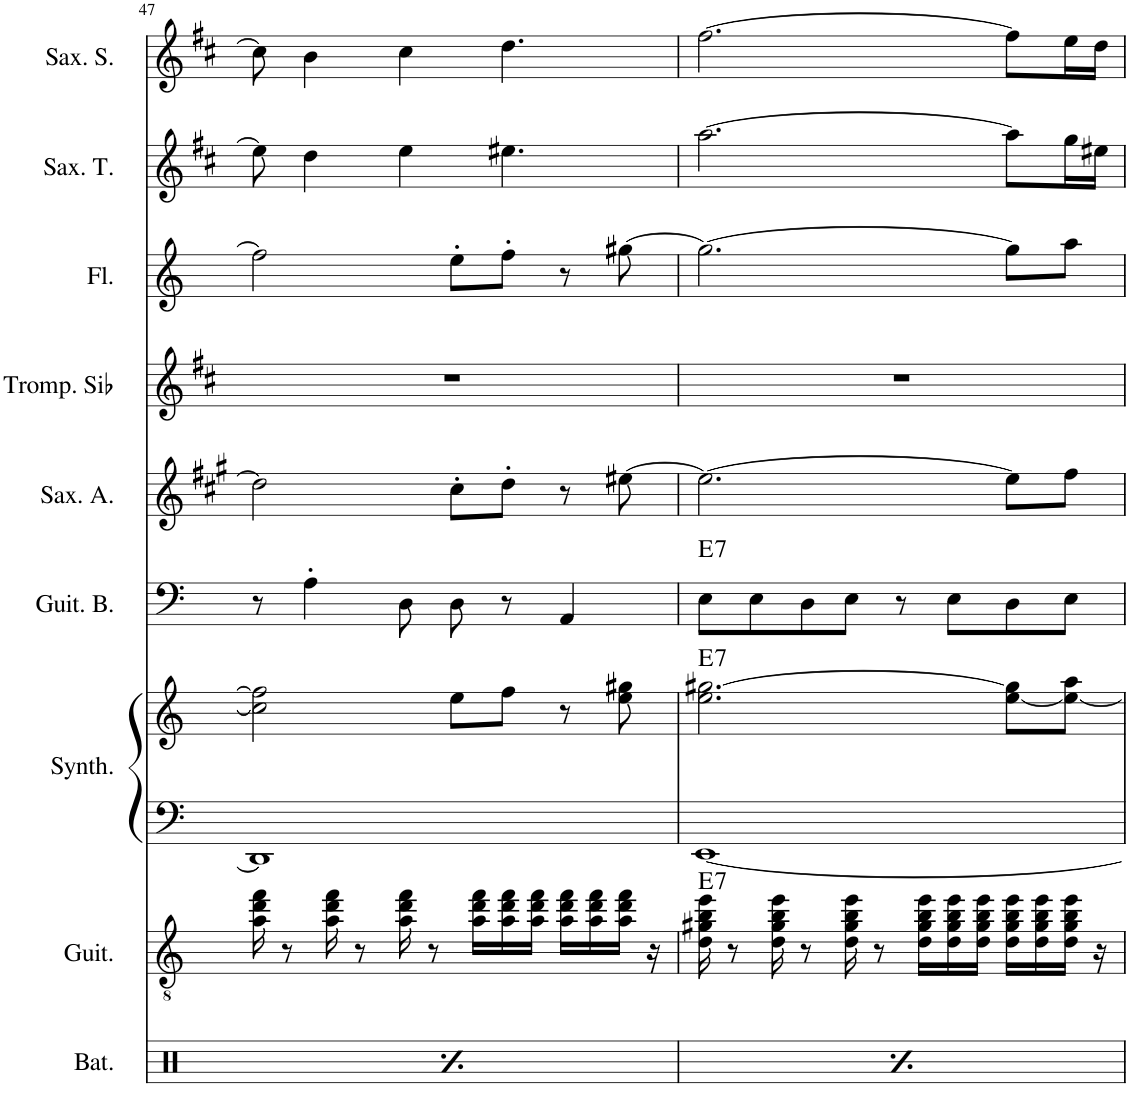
**kern	**kern	**harte	**kern	**kern	**harte	**kern	**harte	**kern	**kern	**kern	**kern	**kern
*part9	*part8	*part8	*part7	*part7	*part7	*part6	*part6	*part5	*part4	*part3	*part2	*part1
*staff10	*staff9	*	*staff8	*staff7	*	*staff6	*	*staff5	*staff4	*staff3	*staff2	*staff1
*I"Batterie	*I"Guitare Classique	*	*I"Synthétiseur d'instruments à cordes	*	*	*I"Guitare Basse	*	*I"Saxophone Alto	*I"Trompette en Sib	*I"Flûte	*I"Saxophone Ténor	*I"Saxophone Soprano
*I'Bat.	*I'Guit.	*	*I'Synth.	*	*	*I'Guit. B.	*	*I'Sax. A.	*I'Tromp. Sib	*I'Fl.	*I'Sax. T.	*I'Sax. S.
!!LO:PB:g=z
*clefX	*clefGv2	*	*clefF4	*clefG2	*	*clefF4	*	*clefG2	*clefG2	*clefG2	*clefG2	*clefG2
*	*	*	*	*	*	*Trd7c12	*	*Trd5c9	*Trd1c2	*	*Trd8c14	*Trd1c2
*k[]	*k[]	*	*k[]	*k[]	*	*k[]	*	*k[f#c#g#]	*k[f#c#]	*k[]	*k[f#c#]	*k[f#c#]
*M4/4	*M4/4	*	*M4/4	*M4/4	*	*M4/4	*	*M4/4	*M4/4	*M4/4	*M4/4	*M4/4
=47	=47	=47	=47	=47	=47	=47	=47	=47	=47	=47	=47	=47
*^	*	*	*	*	*	*	*	*	*	*	*	*
16Rgg/LL	4Rf\	16a\ 16dd\ 16ff\	.	1DD]	2cc\] 2ff\]	.	8r	.	2dd\]	1r	2ff\]	8ee\]	8cc#\]
16Rgg/	.	8r	.	.	.	.	.	.	.	.	.	.	.
16Rgg/	.	.	.	.	.	.	4A'\	.	.	.	.	4dd\	4b\
16Rgg/JJ	.	16a\ 16dd\ 16ff\	.	.	.	.	.	.	.	.	.	.	.
16Rcc/LL	4Rf\	8r	.	.	.	.	.	.	.	.	.	.	.
16Rgg/	.	.	.	.	.	.	.	.	.	.	.	.	.
16Rgg/	.	16a\ 16dd\ 16ff\	.	.	.	.	8D\	.	.	.	.	4ee\	4cc#\
16Rgg/JJ	.	8r	.	.	.	.	.	.	.	.	.	.	.
16Rgg/LL	4Rf\	.	.	.	8ee\L	.	8D\	.	8cc#'\L	.	8ee'\L	.	.
16Rgg/	.	16a\ 16dd\ 16ff\LL	.	.	.	.	.	.	.	.	.	.	.
16Rgg/	.	16a\ 16dd\ 16ff\	.	.	8ff\J	.	8r	.	8dd'\J	.	8ff'\J	4.ee#X\	4.dd\
16Rgg/JJ	.	16a\ 16dd\ 16ff\JJ	.	.	.	.	.	.	.	.	.	.	.
16Rcc/LL	4Rf\	16a\ 16dd\ 16ff\LL	.	.	8r	.	4AA/	.	8r	.	8r	.	.
16Rgg/	.	16a\ 16dd\ 16ff\	.	.	.	.	.	.	.	.	.	.	.
[16Ree/	.	16a\ 16dd\ 16ff\JJ	.	.	8ee\ 8gg#X\	.	.	.	[8ee#X\	.	[8gg#X\	.	.
16Ree/JJ]	.	16r	.	.	.	.	.	.	.	.	.	.	.
=48	=48	=48	=48	=48	=48	=48	=48	=48	=48	=48	=48	=48	=48
!	!	!	!LO:H:kt=7	!	!	!LO:H:kt=7	!	!LO:H:kt=7	!	!	!	!	!
16Rgg/LL	4Rf\	16d\ 16g#X\ 16b\ 16ee\	E:7	[1EE	2.ee\ [2.gg#X\	E:7	8E\L	E:7	2.ee#\_	1r	2.gg#\_	[2.aa\	[2.ff#\
16Rgg/	.	8r	.	.	.	.	.	.	.	.	.	.	.
16Rgg/	.	.	.	.	.	.	8E\	.	.	.	.	.	.
16Rgg/JJ	.	16d\ 16g#\ 16b\ 16ee\	.	.	.	.	.	.	.	.	.	.	.
16Rcc/LL	4Rf\	8r	.	.	.	.	8D\	.	.	.	.	.	.
16Rgg/	.	.	.	.	.	.	.	.	.	.	.	.	.
16Rgg/	.	16d\ 16g#\ 16b\ 16ee\	.	.	.	.	8E\J	.	.	.	.	.	.
16Rgg/JJ	.	8r	.	.	.	.	.	.	.	.	.	.	.
16Rgg/LL	4Rf\	.	.	.	.	.	8r	.	.	.	.	.	.
16Rgg/	.	16d\ 16g#\ 16b\ 16ee\LL	.	.	.	.	.	.	.	.	.	.	.
16Rgg/	.	16d\ 16g#\ 16b\ 16ee\	.	.	.	.	8E\L	.	.	.	.	.	.
16Rgg/JJ	.	16d\ 16g#\ 16b\ 16ee\JJ	.	.	.	.	.	.	.	.	.	.	.
16Rcc/LL	4Rf\	16d\ 16g#\ 16b\ 16ee\LL	.	.	[8ee\ 8gg#\]L	.	8D\	.	8ee#\L]	.	8gg#\L]	8aa\L]	8ff#\L]
16Rgg/	.	16d\ 16g#\ 16b\ 16ee\	.	.	.	.	.	.	.	.	.	.	.
[16Ree/	.	16d\ 16g#\ 16b\ 16ee\JJ	.	.	8ee\_ 8aa\J	.	8E\J	.	8ff#\J	.	8aa\J	16gg\L	16ee\L
16Ree/JJ]	.	16r	.	.	.	.	.	.	.	.	.	16ee#X\JJ	16dd\JJ
*v	*v	*	*	*	*	*	*	*	*	*	*	*	*
=	=	=	=	=	=	=	=	=	=	=	=	=
*-	*-	*-	*-	*-	*-	*-	*-	*-	*-	*-	*-	*-
